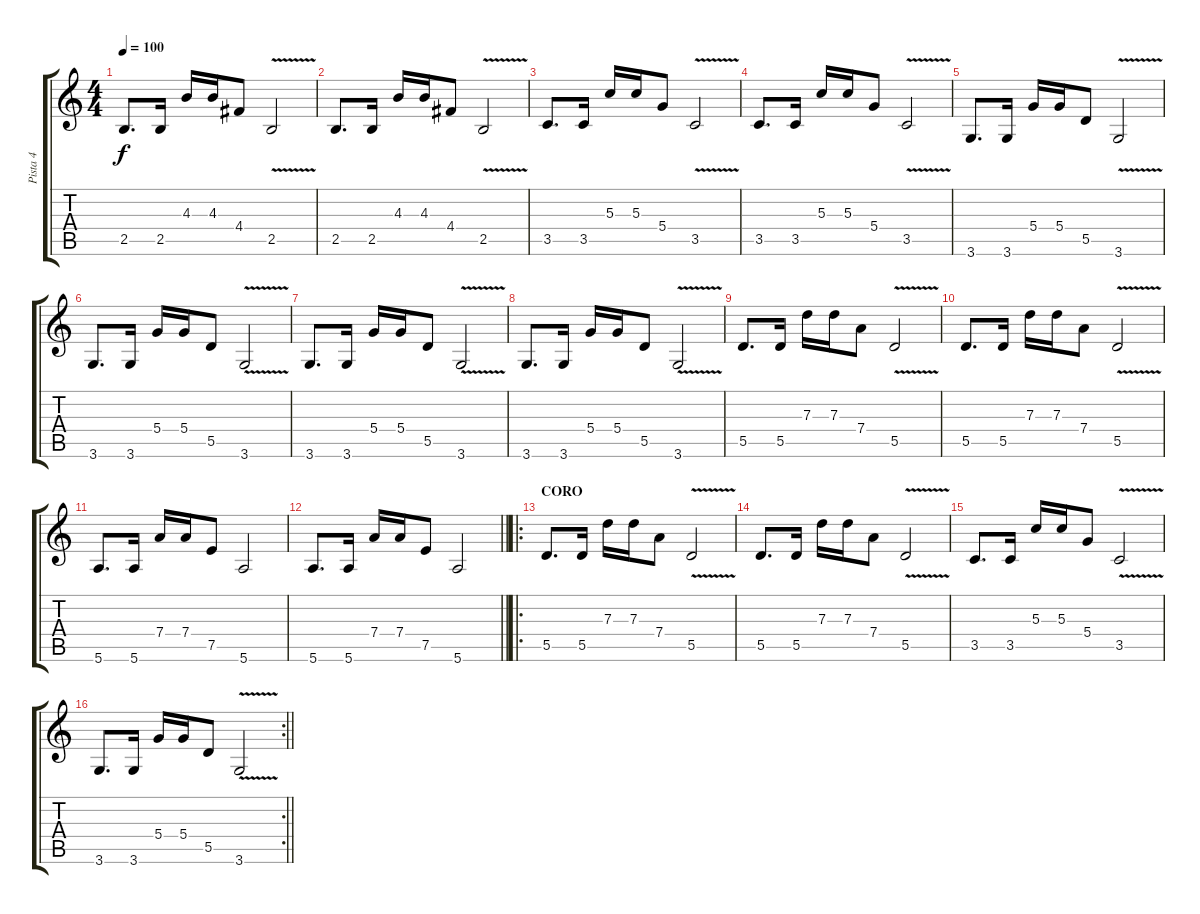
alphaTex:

\track ("Pista 4" "Pista 4") {instrument electricguitarclean}
\staff {score tabs}
\tuning (E4 B3 G3 D3 A2 E2) {hide}
\ts (4 4)
\tempo 100
\clef g2
\ks c
2.5.8{d dy f} 2.5.16 4.3.16 4.3.16 4.4.8 2.5{v}.2 |
2.5.8{d} 2.5.16 4.3.16 4.3.16 4.4.8 2.5{v}.2 |
3.5.8{d} 3.5.16 5.3.16 5.3.16 5.4.8 3.5{v}.2 |
3.5.8{d} 3.5.16 5.3.16 5.3.16 5.4.8 3.5{v}.2 |
3.6.8{d} 3.6.16 5.4.16 5.4.16 5.5.8 3.6{v}.2 |
3.6.8{d} 3.6.16 5.4.16 5.4.16 5.5.8 3.6{v}.2 |
3.6.8{d} 3.6.16 5.4.16 5.4.16 5.5.8 3.6{v}.2 |
3.6.8{d} 3.6.16 5.4.16 5.4.16 5.5.8 3.6{v}.2 |
5.5.8{d} 5.5.16 7.3.16 7.3.16 7.4.8 5.5{v}.2 |
5.5.8{d} 5.5.16 7.3.16 7.3.16 7.4.8 5.5{v}.2 |
5.6.8{d} 5.6.16 7.4.16 7.4.16 7.5.8 5.6.2 |
\barLineRight lightlight
5.6.8{d} 5.6.16 7.4.16 7.4.16 7.5.8 5.6.2 |
\ro
\section ("" "CORO")
5.5.8{d} 5.5.16 7.3.16 7.3.16 7.4.8 5.5{v}.2 |
5.5.8{d} 5.5.16 7.3.16 7.3.16 7.4.8 5.5{v}.2 |
3.5.8{d} 3.5.16 5.3.16 5.3.16 5.4.8 3.5{v}.2 |
\rc 2
\barLineRight lightlight
3.6.8{d} 3.6.16 5.4.16 5.4.16 5.5.8 3.6{v}.2
